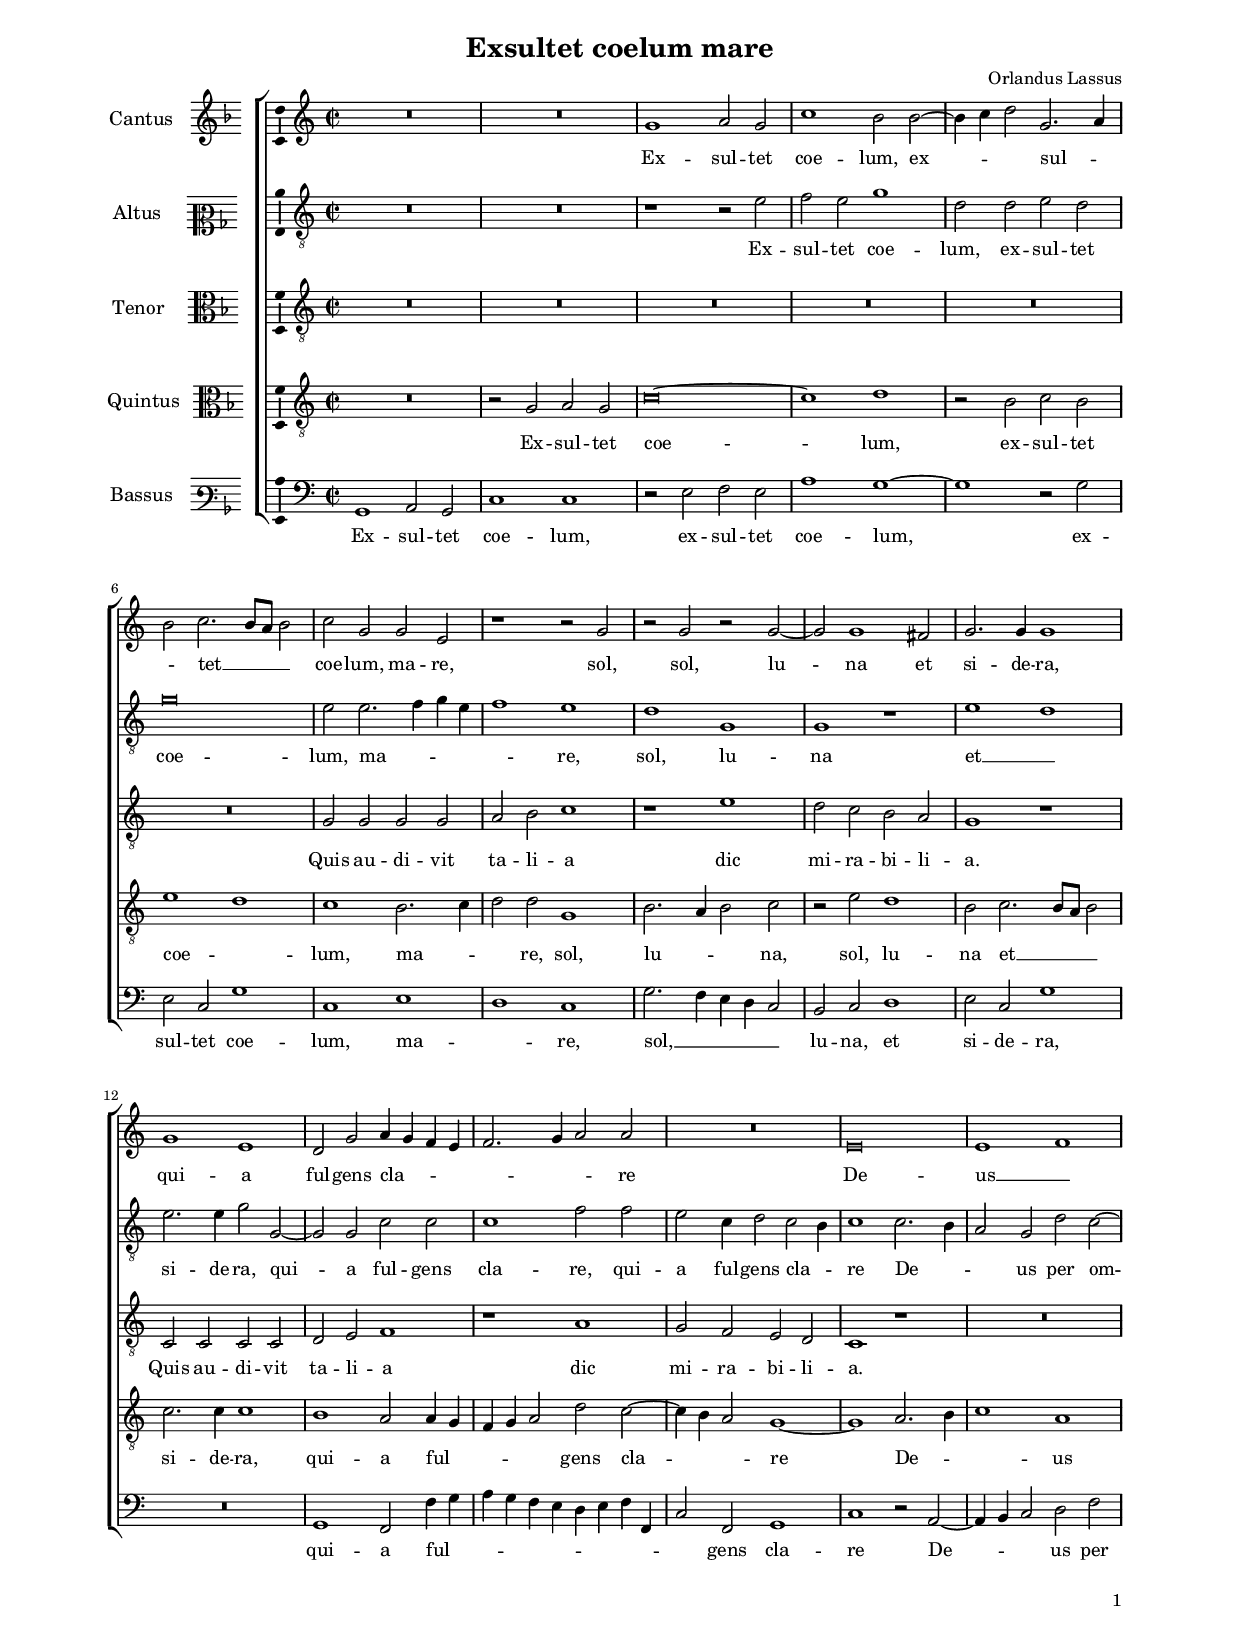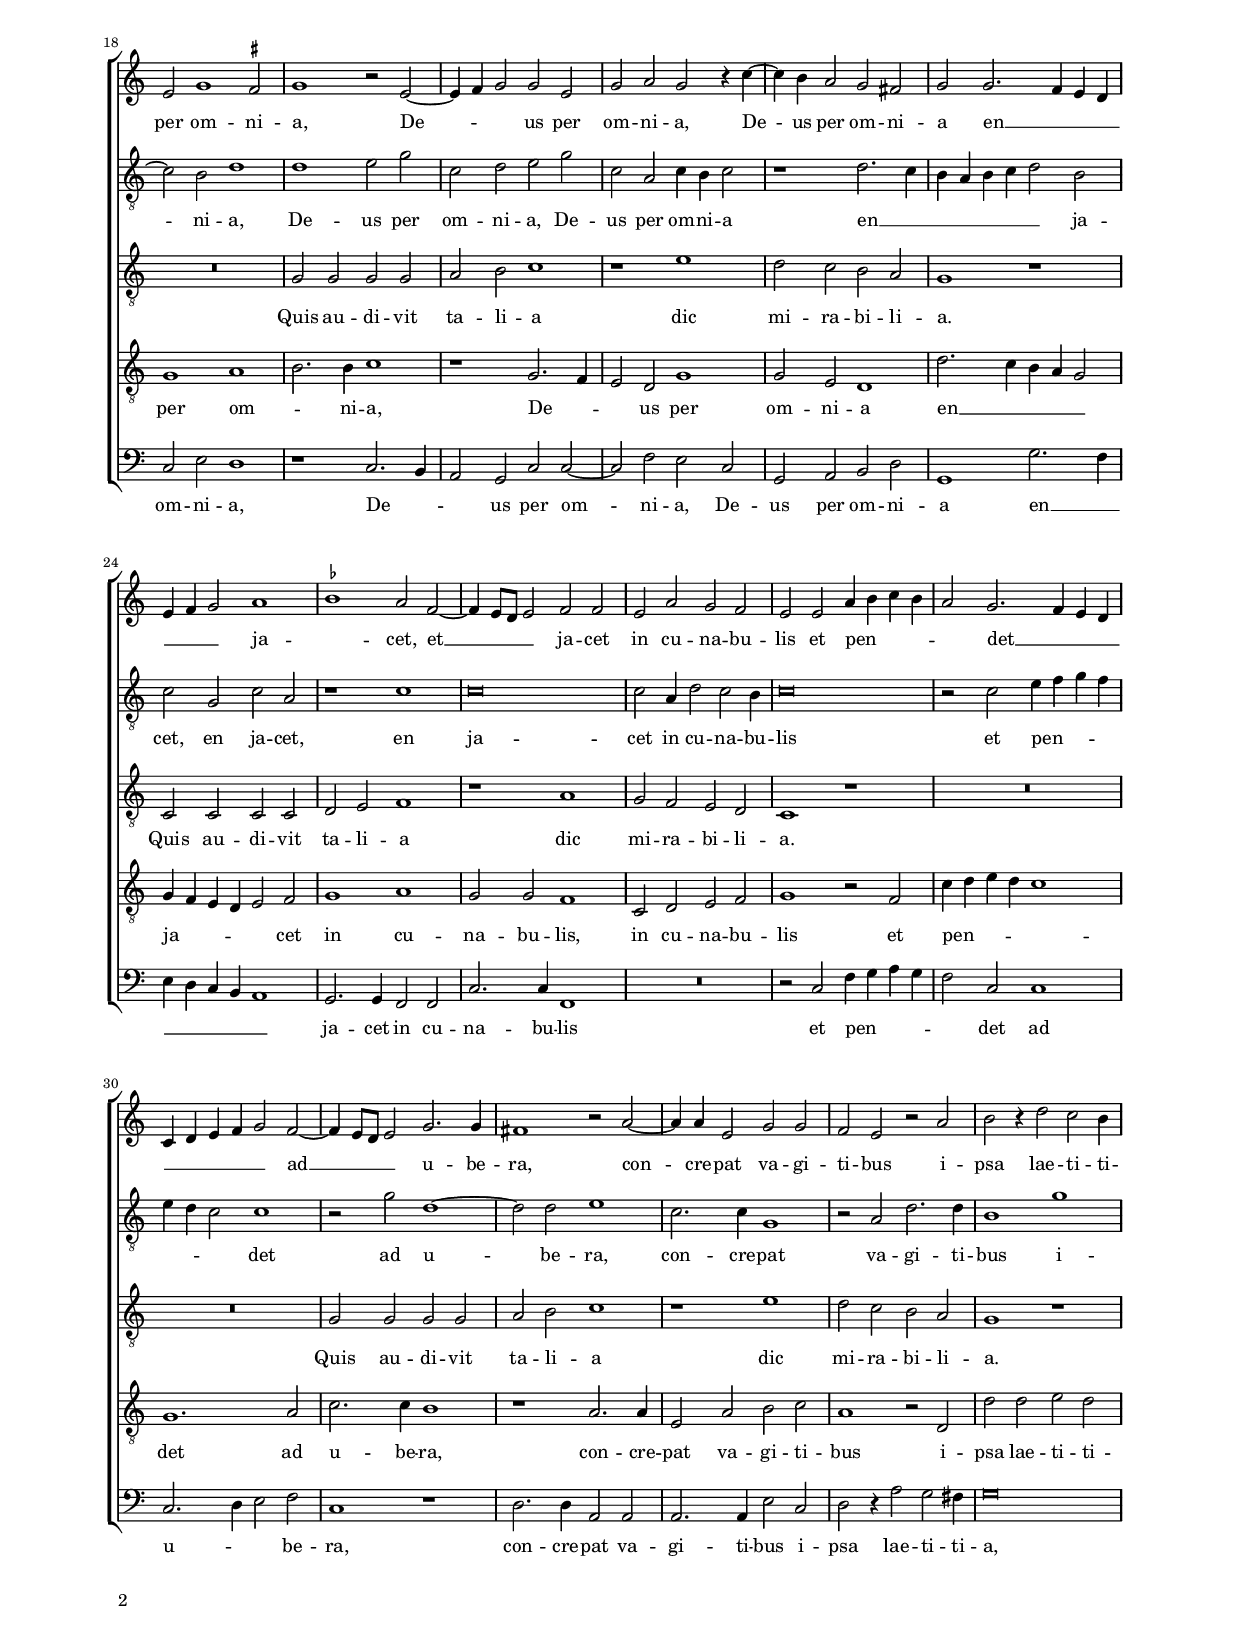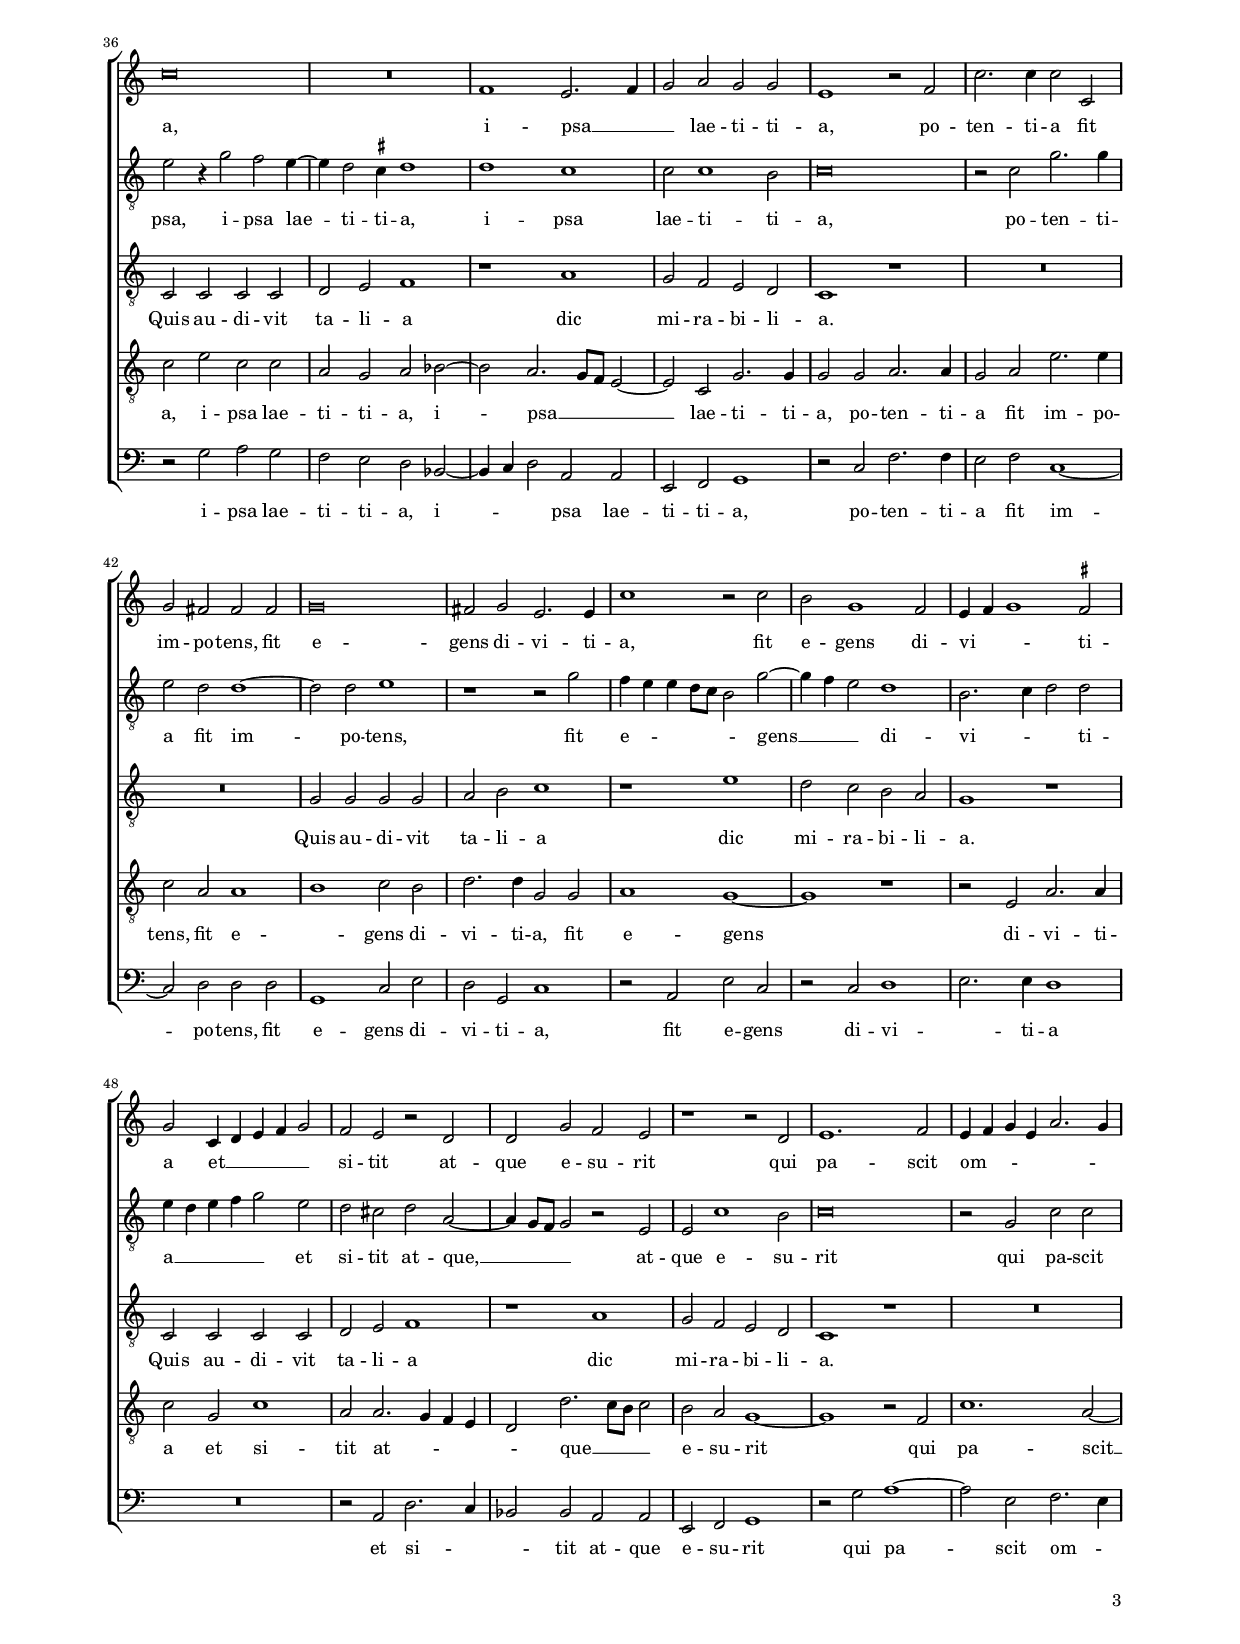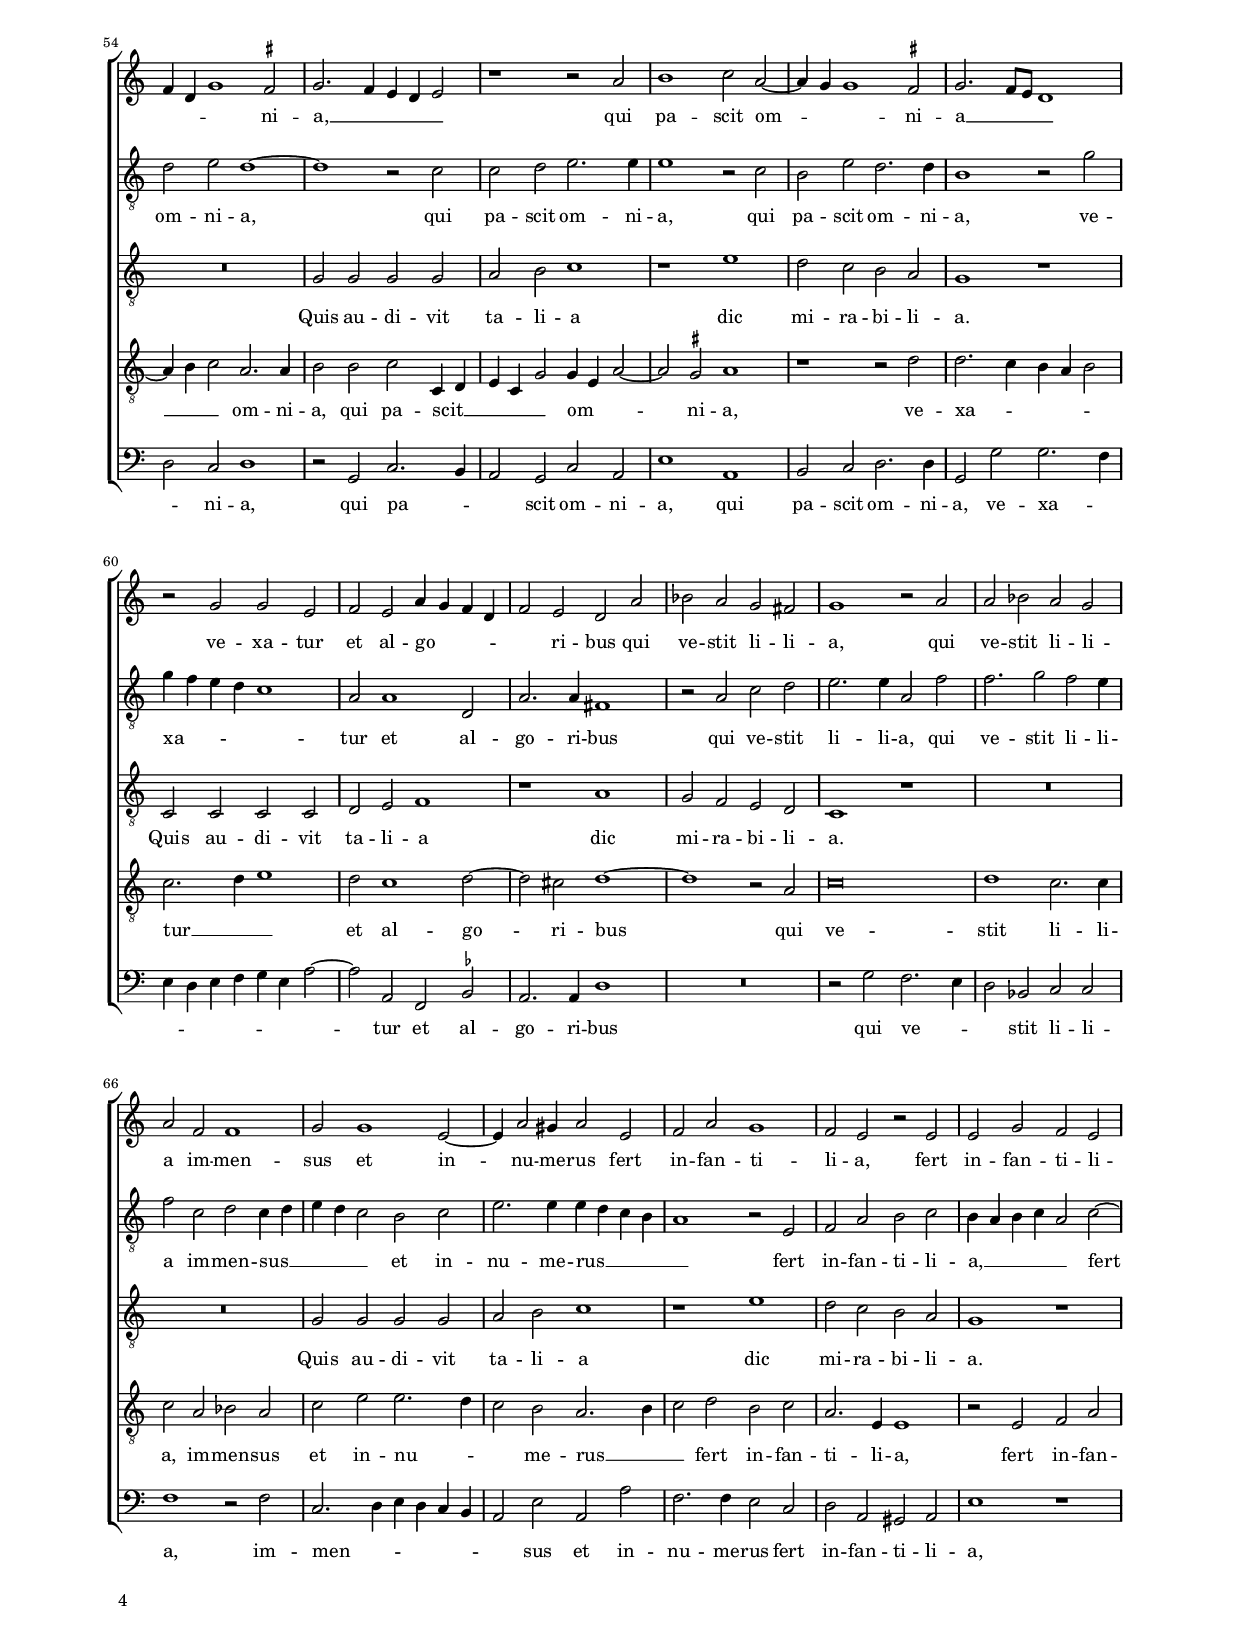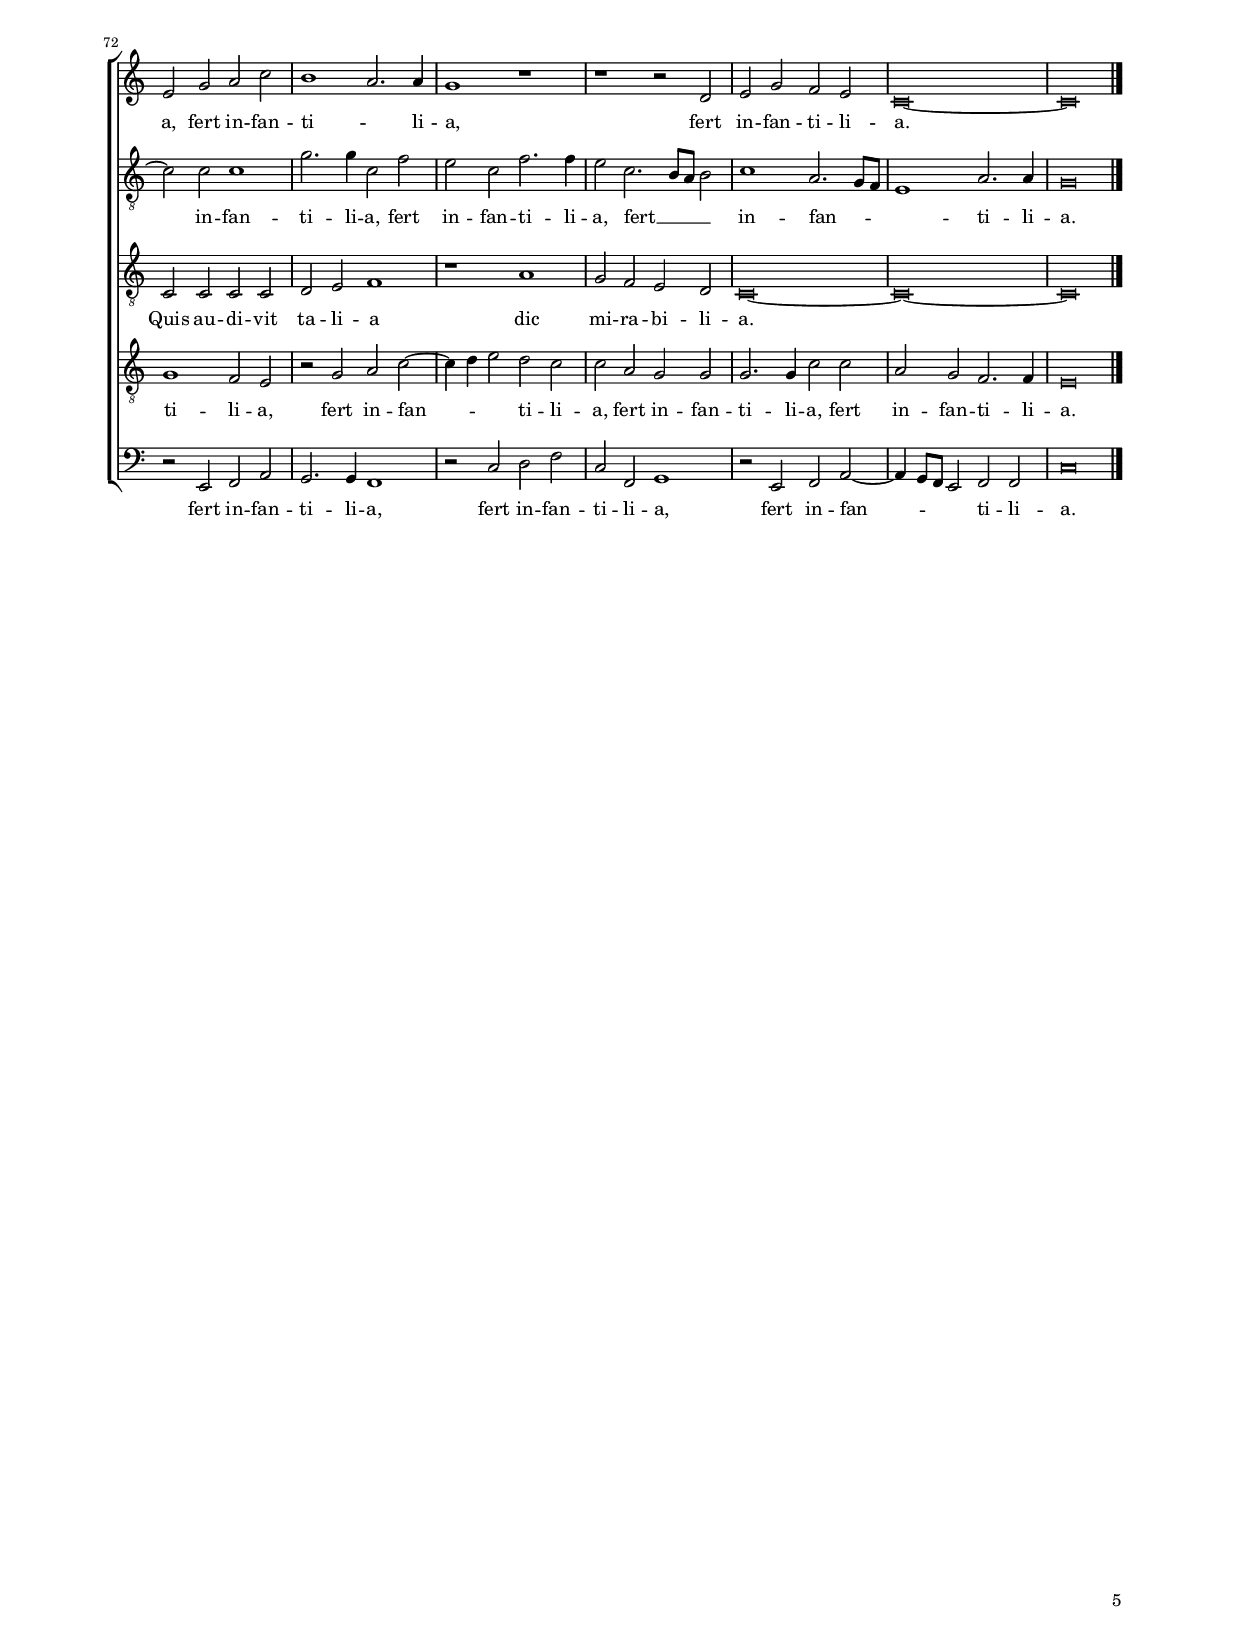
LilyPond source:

\header
{
  title="Exsultet coelum mare"
  composer="Orlandus Lassus"
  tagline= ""
}

\version "2.22.1"
\include "deutsch.ly"
#(set-global-staff-size 15)
% #(set-default-paper-size "letter")
#(ly:set-option 'point-and-click #f)

	
\paper
	{
    top-margin = 1.8 \cm
	bottom-margin = 1.2 \cm
	left-margin = 2 \cm
	right-margin = 2 \cm
	ragged-bottom = ##f
	ragged-last-bottom = ##t
	print-page-number = ##f
	score-system-spacing = #'((basic-distance . 16) (minimum-distance . 14) (padding . 5) (strechability . 150))
	system-system-spacing = #'((basic-distance . 16) (minimum-distance . 14) (padding . 5) (strechability . 150))
    oddFooterMarkup=\markup   \fill-line { "" \fromproperty #'page:page-number-string }
    evenFooterMarkup=\markup  \fill-line { \fromproperty #'page:page-number-string "" }
    last-bottom-spacing = #'((basic-distance . 12) (minimum-distance . 7) (padding . 4))
%   systems-per-page = 3
%	min-systems-per-page = 3
%	print-all-headers = ##t
%	print-first-page-number = ##t
%	first-page-number = 1
	}

	
global = {
	\key f \major
	\time 2/2 \set Score.measureLength = #(ly:make-moment 2/1)
    \set Score.tempoHideNote = ##t
    \tempo 2 = 90
    \skip 1*2*78 \bar "|."
	}

	ficta = { \once \set suggestAccidentals = ##t }
	
	forget = #(define-music-function (music) (ly:music?) #{
		\accidentalStyle forget
		$music
		\accidentalStyle default
		#})
	
	m = \melisma
	me = \melismaEnd



incipitcantus = \markup { \score {
	{
	\set Staff.instrumentName = \markup { \fontsize #1 "Cantus" }
	\key f \major
	\clef violin
	s4 \bar ""
	}
	\layout  {
	raggedright = ##t
	indent = 1.6 \cm
	line-width = 2.2\cm
	\context { \Staff \remove Time_signature_engraver }
	\override Staff.Clef.Y-extent = #'(0 . 0)
	}} \hspace #1 }
	
      
incipitaltus = \markup { \score {
	{
	\set Staff.instrumentName = \markup { \fontsize #1 "Altus" }
	\key f \major
	\clef mezzosoprano
	s4 \bar ""
	}
	\layout  {
	raggedright = ##t
	indent = 1.6 \cm
	line-width = 2.2\cm
	\context { \Staff \remove Time_signature_engraver }
	\override Staff.Clef.Y-extent = #'(0 . 0)
	}} \hspace #1 }


incipittenor = \markup { \score {
	{
	\set Staff.instrumentName = \markup { \fontsize #1 "Tenor" }
	\key f \major
	\clef alto
	s4 \bar ""
	}
	\layout  {
	raggedright = ##t
	indent = 1.6 \cm
	line-width = 2.2\cm
	\context { \Staff \remove Time_signature_engraver }
	\override Staff.Clef.Y-extent = #'(0 . 0)
	}} \hspace #1 }
      
      
incipitquintus = \markup { \score {
	{
	\set Staff.instrumentName = \markup { \fontsize #1 "Quintus" }
	\key f \major
	\clef alto
	s4 \bar ""
	}
	\layout  {
	raggedright = ##t
	indent = 1.6 \cm
	line-width = 2.2\cm
	\context { \Staff \remove Time_signature_engraver }
	\override Staff.Clef.Y-extent = #'(0 . 0)
	}} \hspace #1 }
      
      
incipitbassus = \markup { \score {
	{
	\set Staff.instrumentName = \markup { \fontsize #1 "Bassus" }
	\key f \major
	\clef varbaritone
	s4 \bar ""
	}
	\layout  {
	raggedright = ##t
	indent = 1.6 \cm
	line-width = 2.2\cm
	\context { \Staff \remove Time_signature_engraver }
	\override Staff.Clef.Y-extent = #'(0 . 0)
	}} \hspace #1 }


cantus =  \relative c''
	{
	R\breve
	R\breve
	c1 d2 c
	f1 e2 e~
%5
	e4 \m f g2 \me c,2. \m d4 |
	e2 \me f2. \m e8 d e2 \me
	f2 c c a
	r1 r2 c
	r2 c r2 c~
%10
	c2 c1 h2 |
	c2. c4 c1
	c1 a
	g2 c d4 \m c b a
	b2. c4 d2 \me d
%15
	R\breve |
	a\breve
	a1 \m b \me
	a2 c1 \ficta h2
	c1 r2 a~
%20
	a4 \m b c2 \me c a |
	c2 d c r4 f~
	f4 e d2 c h
	c2 c2. \m b4 a g
	a4 b c2 \me d1 \m
%25
	\ficta es1 \me d2 b~ |
	b4 \m a8 g a2 \me b b
	a2 d c b
	a2 a d4 \m e f e
	d2 \me c2. \m b4 a g
%30
	f4 g a b c2 \me b~ |
	b4 \m a8 g a2 \me c2. c4
	h1 r2 d~
	d4 d a2 c c
	b2 a r d
%35
	e2 r4 g2 f e4 |
	f\breve
	R\breve
	b,1 a2. \m b4
	c2 \me d c c
%40
	a1 r2 b |
	f'2. f4 f2 f,
	c'2 h h h
	c\breve
	h2 c a2. a4
%45
	f'1 r2 f |
	e2 c1 b2
	a4 \m b c1 \me \ficta h2
	c2 f,4 \m g a b c2 \me
	b2 a r g
%50
	g2 c b a |
	r1 r2 g
	a1. b2
	a4 \m b c a d2. c4
	b4 g c1 \me \ficta h2
%55
	c2. \m b4 a g a2 \me |
	r1 r2 d
	e1 f2 d~
	d4 \m c c1 \me \ficta h2
	c2. \m b8 a g1 \me
%60
	r2 c c a |
	b2 a d4 \m c b g
	b2 \me a g d'
	es2 d c h
	c1 r2 d
%65
	d2 es d c |
	d2 b b1
	c2 c1 a2~
	a4 d2 cis4 d2 a
	b2 d c1
%70
	b2 a r a |
	a2 c b a
	a2 c d f
	e1 \m d2. \me d4
	c1 r
%75
	r1 r2 g |
	a2 c b a
	f\breve~
	f\breve |
	}


altus =  \relative c'
	{
	R\breve
	R\breve
	r1 r2 a'
	b2 a c1
%5
	g2 g a g |
	c\breve
	a2 a2. \m  b4 c a
	b1 \me a
	g1 c,
%10
	c1 r |
	a'1 \m g \me
	a2. a4 c2 c,~
	c2 c f f
	f1 b2 b
%15
	a2 f4 g2 f \m e4 \me |
	f1 f2. \m e4
	d2 \me c g' f~
	f2 e g1
	g1 a2 c
%20
	f,2 g a c |
	f,2 d f4 e f2
	r1 g2. \m f4
	e4 d e f g2 \me e
	f2 c f d
%25
	r1 f |
	f\breve
	f2 d4 g2 f2 e4
	f\breve
	r2 f a4 \m b c b
%30
	a4 g f2 \me f1 |
	r2 c' g1~
	g2 g a1
	f2. f4 c1
	r2 d g2. g4
%35
	e1 c' |
	a2 r4 c2 b a4~
	a4 g2 \ficta fis4 g1
	g1 f
	f2 f1 e2
%40
	f\breve |
	r2 f c'2. c4
	a2 g g1~
	g2 g a1
	r1 r2 c
%45
	b4 \m a a g8 f e2 \me c'~ |
	c4 \m b a2 \me g1
	e2. \m f4 g2 \me g
	a4 \m g a b c2 \me a
	g2 fis g d~
%50
	d4 \m c8 b c2 \me r a |
	a2 f'1 e2
	f\breve
	r2 c f f
	g2 a g1~
%55
	g1 r2 f |
	f2 g a2. a4
	a1 r2 f
	e2 a g2. g4
	e1 r2 c'
%60
	c4 \m b a g f1 \me |
	d2 d1 g,2
	d'2. d4 h1
	r2 d f g
	a2. a4 d,2 b'
%65
	b2. c2 b2 a4 |
	b2 f g f4 \m g
	a4 g f2 \me e f
	a2. a4 a \m g f e
	d1 \me r2 a
%70
	b2 d e f |
	e4 \m d e f d2 \me f~
	f2 f f1
	c'2. c4 f,2 b
	a2 f b2. b4
%75
	a2 f2. \m e8 d e2 \me |
	f1 d2. \m c8 b
	a1 \me d2. d4
	c\breve |
	}


tenor =  \relative c'
	{
	R\breve
	R\breve
	R\breve
	R\breve
%5
	R\breve |
	R\breve
	c2 c c c
	d2 e f1
	r1 a
%10
	g2 f e d |
	c1 r
	f,2 f f f
	g2 a b1
	r1 d
%15
	c2 b a g |
	f1 r
	R\breve
	R\breve
	c'2 c c c
%20
	d2 e f1 |
	r1 a
	g2 f e d
	c1 r
	f,2 f f f
%25
	g2 a b1 |
	r1 d
	c2 b a g
	f1 r
	R\breve
%30
	R\breve |
	c'2 c c c
	d2 e f1
	r1 a
	g2 f e d
%35
	c1 r |
	f,2 f f f
	g2 a b1
	r1 d
	c2 b a g
%40
	f1 r |
	R\breve
	R\breve
	c'2 c c c
	d2 e f1
%45
	r1 a |
	g2 f e d
	c1 r
	f,2 f f f
	g2 a b1
%50
	r1 d |
	c2 b a g
	f1 r
	R\breve
	R\breve
%55
	c'2 c c c |
	d2 e f1
	r1 a
	g2 f e d
	c1 r
%60
	f,2 f f f |
	g2 a b1
	r1 d
	c2 b a g
	f1 r
%65
	R\breve |
	R\breve
	c'2 c c c
	d2 e f1
	r1 a
%70
	g2 f e d |
	c1 r
	f,2 f f f
	g2 a b1
	r1 d
%75
	c2 b a g |
	f\breve~
	f\breve~
	f\breve |
	}


quintus  =  \relative c'
	{
	R\breve
	r2 c d c
	f\breve~
	f1 g
%5
	r2 e f e |
	a1 \m g \me
	f1 e2. \m f4
	g2 \me g c,1
	e2. \m d4 e2 \me f
%10
	r2 a g1 |
	e2 f2. \m e8 d e2 \me
	f2. f4 f1
	e1  d2 d4 \m c
	b4 c d2 \me g f~
%15
	f4 \m e d2 \me c1~ |
	c1 d2. \m e4
	f1 \me d
	c1 d \m
	e2. \me e4 f1
%20
	r1 c2. \m b4 |
	a2 \me g c1
	c2 a g1
	g'2. \m f4 e d c2 \me
	c4 \m b a g a2 \me b
%25
	c1 d |
	c2 c b1
	f2 g a b
	c1 r2 b
	f'4 \m g a g f1 \me
%30
	c1. d2 |
	f2. f4 e1
	r1 d2. d4
	a2 d e f
	d1 r2 g,
%35
	g'2 g a g |
	f2 a f f
	d2 c d es~
	es2 d2. \m c8 b a2~
	a2 \me f c'2. c4
%40
	c2 c d2. d4 |
	c2 d a'2. a4
	f2 d d1 \m
	e1 \me f2 e
	g2. g4 c,2 c
%45
	d1 c~ |
	c1 r
	r2 a d2. d4
	f2 c f1
	d2 d2. \m c4 b a
%50
	g2 \me g'2. \m f8 e f2 \me |
	e2 d c1~
	c1 r2 b
	f'1. d2~
	d4 \m e f2 \me d2. d4
%55
	e2 e f f,4 \m g |
	a4 f c'2 \me c4 \m a d2~
	d2 \me \ficta cis d1
	r1 r2 g
	g2. \m f4 e d e2 \me
%60
	f2. \m g4 a1 \me |
	g2 f1 g2~
	g2 fis g1~
	g1 r2 d
	f\breve
%65
	g1 f2. f4 |
	f2 d es d
	f2 a a2. \m g4
	f2 \me e d2. \m e4
	f2 \me g e f
%70
	d2. a4 a1 |
	r2 a b d
	c1 b2 a
	r2 c d f~
	f4 \m g a2 \me g f
%75
	f2 d c c |
	c2. c4 f2 f
	d2 c b2. b4
	a\breve |
	}


bassus  =  \relative c
	{
	c1 d2 c
	f1 f
	r2 a b a
	d1 c~
%5
	c1 r2 c |
	a2 f c'1
	f,1 a \m
	g1 \me f
	c'2. \m b4 a g f2 \me
%10
	e2 f g1 |
	a2 f c'1
	R\breve
	c,1 b2 b'4 \m c
	d4 c b a g a b b,
%15
	f'2 \me b, c1 |
	f1 r2 d~
	d4 \m e f2 \me g b
	f2 a g1
	r1 f2. \m e4
%20
	d2 \me c f f~ |
	f2 b a f
	c2 d e g
	c,1 c'2. \m b4
	a4 g f e d1 \me
%25
	c2. c4 b2 b |
	f'2. f4 b,1
	R\breve
	r2 f' b4 \m c d c
	b2 \me f f1
%30
	f2. \m g4 a2 \me b |
	f1 r
	g2. g4 d2 d
	d2. d4 a'2 f
	g2 r4 d'2 c2 h4
%35
	c\breve |
	r2 c d c
	b2 a g es~
	es4 \m f g2 \me d d
	a2 b c1
%40
	r2 f b2. b4 |
	a2 b f1~
	f2 g g g
	c,1 f2 a
	g2 c, f1
%45
	r2 d a' f |
	r2 f g1 \m
	a2. \me a4 g1
	R\breve
	r2 d g2. \m f4
%50
	es2 \me es d d |
	a2 b c1
	r2 c' d1~
	d2 a b2. \m a4
	g2 \me f g1
%55
	r2 c, f2. \m e4 |
	d2 \me c f d
	a'1 d,
	e2 f g2. g4
	c,2 c' c2. \m b4
%60
	a4 g a b c a d2~ |
	d2 \me d, b \ficta es
	d2. d4 g1
	R\breve
	r2 c b2. \m a4
%65
	g2 \me es f f |
	b1 r2 b
	f2. \m g4 a g f e
	d2 \me a' d, d'
	b2. b4 a2 f
%70
	g2 d cis d |
	a'1 r
	r2 a, b d
	c2. c4 b1
	r2 f' g b
%75
	f2 b, c1 |
	r2 a b d~
	d4 \m c8 b a2 \me b b
	f'\breve |
	}

lyricscantus = \lyricmode {
	Ex -- sul -- tet coe -- lum,
	ex -- sul -- tet __ coe -- lum,
	ma -- re, sol, sol, lu -- na et si -- de -- ra,
	qui -- a ful -- gens cla -- re De -- us __ per om -- ni -- a,
	De -- us per om -- ni -- a,
	De -- us per om -- ni -- a
	en __ ja -- cet,
	et __ ja -- cet in cu -- na -- bu -- lis
	et pen -- det __ ad __ u -- be -- ra,
	con -- cre -- pat va -- gi -- ti -- bus i -- psa lae -- ti -- ti -- a,
	i -- psa __ lae -- ti -- ti -- a,
	po -- ten -- ti -- a fit im -- po -- tens,
	fit e -- gens di -- vi -- ti -- a,
	fit e -- gens di -- vi -- ti -- a
	et __ si -- tit at -- que e -- su -- rit
	qui pa -- scit om -- ni -- a, __
	qui pa -- scit om -- ni -- a __
	ve -- xa -- tur et al -- go -- ri -- bus qui ve -- stit li -- li -- a,
	qui ve -- stit li -- li -- a
	im -- men -- sus et in -- nu -- me -- rus fert in -- fan -- ti -- li -- a,
	fert in -- fan -- ti -- li -- a,
	fert in -- fan -- ti -- li -- a,
	fert in -- fan -- ti -- li -- a.
	}


lyricsaltus = \lyricmode {
	Ex -- sul -- tet coe -- lum,
	ex -- sul -- tet coe -- lum,
	ma -- re, sol, lu -- na et __ si -- de -- ra,
	qui -- a ful -- gens cla -- re,
	qui -- a ful -- gens cla -- re De -- us per om -- ni -- a,
	De -- us per om -- ni -- a,
	De -- us per om -- ni -- a
	en __ ja -- cet,
	en ja -- cet,
	en ja -- cet in cu -- na -- bu -- lis
	et pen -- det ad u -- be -- ra,
	con -- cre -- pat va -- gi -- ti -- bus i -- psa,
	i -- psa lae -- ti -- ti -- a,
	i -- psa lae -- ti -- ti -- a,
	po -- ten -- ti -- a fit im -- po -- tens,
	fit e -- gens __ di -- vi -- ti -- a __
	et si -- tit at -- que, __
	at -- que e -- su -- rit
	qui pa -- scit om -- ni -- a,
	qui pa -- scit om -- ni -- a,
	qui pa -- scit om -- ni -- a,
	ve -- xa -- tur et al -- go -- ri -- bus qui ve -- stit li -- li -- a,
	qui ve -- stit li -- li -- a
	im -- men -- sus __ et in -- nu -- me -- rus __ fert in -- fan -- ti -- li -- a, __
	fert in -- fan -- ti -- li -- a,
	fert in -- fan -- ti -- li -- a,
	fert __ in -- fan -- ti -- li -- a.
	}


lyricstenor = \lyricmode {
	Quis au -- di -- vit ta -- li -- a
	dic mi -- ra -- bi -- li -- a.
	Quis au -- di -- vit ta -- li -- a
	dic mi -- ra -- bi -- li -- a.
	Quis au -- di -- vit ta -- li -- a
	dic mi -- ra -- bi -- li -- a.
	Quis au -- di -- vit ta -- li -- a
	dic mi -- ra -- bi -- li -- a.
	Quis au -- di -- vit ta -- li -- a
	dic mi -- ra -- bi -- li -- a.
	Quis au -- di -- vit ta -- li -- a
	dic mi -- ra -- bi -- li -- a.
	Quis au -- di -- vit ta -- li -- a
	dic mi -- ra -- bi -- li -- a.
	Quis au -- di -- vit ta -- li -- a
	dic mi -- ra -- bi -- li -- a.
	Quis au -- di -- vit ta -- li -- a
	dic mi -- ra -- bi -- li -- a.
	Quis au -- di -- vit ta -- li -- a
	dic mi -- ra -- bi -- li -- a.
	Quis au -- di -- vit ta -- li -- a
	dic mi -- ra -- bi -- li -- a.
	Quis au -- di -- vit ta -- li -- a
	dic mi -- ra -- bi -- li -- a.
	}


lyricsquintus = \lyricmode {
	Ex -- sul -- tet coe -- lum,
	ex -- sul -- tet coe -- lum,
	ma -- re, sol, lu -- na,
	sol, lu -- na et __ si -- de -- ra,
	qui -- a ful -- gens cla -- re De -- us per om -- ni -- a,
	De -- us per om -- ni -- a
	en __ ja -- cet in cu -- na -- bu -- lis,
	in cu -- na -- bu -- lis
	et pen -- det ad u -- be -- ra,
	con -- cre -- pat va -- gi -- ti -- bus i -- psa lae -- ti -- ti -- a,
	i -- psa lae -- ti -- ti -- a,
	i -- psa __ lae -- ti -- ti -- a,
	po -- ten -- ti -- a fit im -- po -- tens,
	fit e -- gens di -- vi -- ti -- a,
	fit e -- gens di -- vi -- ti -- a
	et si -- tit at -- que __ e -- su -- rit
	qui pa -- scit __ om -- ni -- a,
	qui pa -- scit __ om -- ni -- a,
	ve -- xa -- tur __ et al -- go -- ri -- bus qui ve -- stit li -- li -- a,
	im -- men -- sus et in -- nu -- me -- rus __ fert in -- fan -- ti -- li -- a,
	fert in -- fan -- ti -- li -- a,
	fert in -- fan -- ti -- li -- a,
	fert in -- fan -- ti -- li -- a,
	fert in -- fan -- ti -- li -- a.
	}


lyricsbassus = \lyricmode {
	Ex -- sul -- tet coe -- lum,
	ex -- sul -- tet coe -- lum,
	ex -- sul -- tet coe -- lum,
	ma -- re, sol, __ lu -- na, et si -- de -- ra,
	qui -- a ful -- gens cla -- re De -- us per om -- ni -- a,
	De -- us per om -- ni -- a,
	De -- us per om -- ni -- a
	en __ ja -- cet in cu -- na -- bu -- lis
	et pen -- det ad u -- be -- ra,
	con -- cre -- pat va -- gi -- ti -- bus i -- psa lae -- ti -- ti -- a,
	i -- psa lae -- ti -- ti -- a,
	i -- psa lae -- ti -- ti -- a,
	po -- ten -- ti -- a fit im -- po -- tens,
	fit e -- gens di -- vi -- ti -- a,
	fit e -- gens di -- vi -- ti -- a
	et si -- tit at -- que e -- su -- rit
	qui pa -- scit om -- ni -- a,
	qui pa -- scit om -- ni -- a,
	qui pa -- scit om -- ni -- a,
	ve -- xa -- tur et al -- go -- ri -- bus qui ve -- stit li -- li -- a,
	im -- men -- sus et in -- nu -- me -- rus fert in -- fan -- ti -- li -- a,
	fert in -- fan -- ti -- li -- a,
	fert in -- fan -- ti -- li -- a,
	fert in -- fan -- ti -- li -- a.
	}


\score
{  
    \transpose f c {
	\new ChoirStaff \with { \override StaffGrouper.staff-staff-spacing.basic-distance = #12 }
	<<

	\new Staff << \global
	\new Voice="v1" {
		\set Staff.instrumentName=\incipitcantus
%		\set Staff.instrumentName= "S"
		\set Staff.midiInstrument = "reed organ"
		\clef violin
		\cantus }
	\new Lyrics \lyricsto "v1" {\lyricscantus }
	>>


	\new Staff << \global
	\new Voice="v2" {
		\set Staff.instrumentName=\incipitaltus
%		\set Staff.instrumentName= "A"
		\set Staff.midiInstrument = "reed organ"
        \clef "G_8"
		\altus}
	\new Lyrics \lyricsto "v2" {\lyricsaltus }
	>>


	\new Staff << \global
	\new Voice="v3" {
		\set Staff.instrumentName=\incipittenor
%		\set Staff.instrumentName= "T"
		\set Staff.midiInstrument = "reed organ"
		\clef "G_8"
		\tenor }
	\new Lyrics \lyricsto "v3" {\lyricstenor }
	>>


	\new Staff << \global
	\new Voice="v5" {
		\set Staff.instrumentName=\incipitquintus
%		\set Staff.instrumentName= "Q"
		\set Staff.midiInstrument = "reed organ"
		\clef "G_8"
		\quintus}
	\new Lyrics \lyricsto "v5" {\lyricsquintus }
	>>


	\new Staff << \global
	\new Voice="v4" {
		\set Staff.instrumentName=\incipitbassus
%		\set Staff.instrumentName= "B"
		\set Staff.midiInstrument = "reed organ"
		\clef bass 
		\bassus }
	\new Lyrics \lyricsto "v4" {\lyricsbassus}
	>>

	>>
	} % transpose

	\layout
	{
	indent = 2.5\cm
	\context { \Lyrics \override VerticalAxisGroup.nonstaff-relatedstaff-spacing.padding = #1.5 }
	\context { \Staff \override TimeSignature.break-visibility = #end-of-line-invisible }
	\context { \Staff \consists "Ambitus_engraver" }
	\context { \Score \override BarNumber.padding = #2 }
	\context { \Voice \override NoteHead.style = #'baroque }
	}
	
\midi
	{
	}
	
}


% EOF
